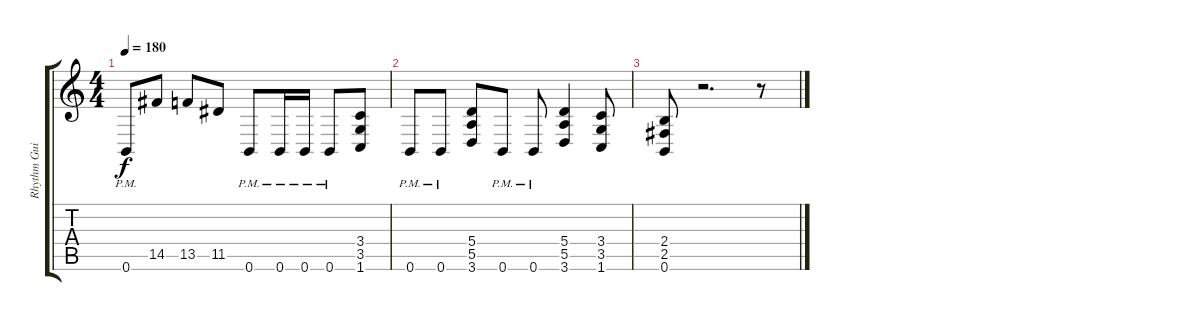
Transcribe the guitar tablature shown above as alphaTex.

\track ("Rhythm Guitar 1" "Rhythm Gui") {instrument distortionguitar}
\staff {score tabs}
\tuning (B3 Gb3 D3 A2 E2 B1) {hide}
\ts (4 4)
\tempo 180
\clef g2
\ks c
0.6{pm}.8{dy f} 14.5.8 13.5.8 11.5.8 0.6{pm}.8 0.6{pm}.16 0.6{pm}.16 0.6{pm}.8 (3.4 3.5 1.6).8 |
0.6{pm}.8 0.6{pm}.8 (5.4 5.5 3.6).8 0.6{pm}.8 0.6{pm}.8 (5.4 5.5 3.6).4 (3.4 3.5 1.6).8 |
(2.4 2.5 0.6).8 r.2{d} r.8
